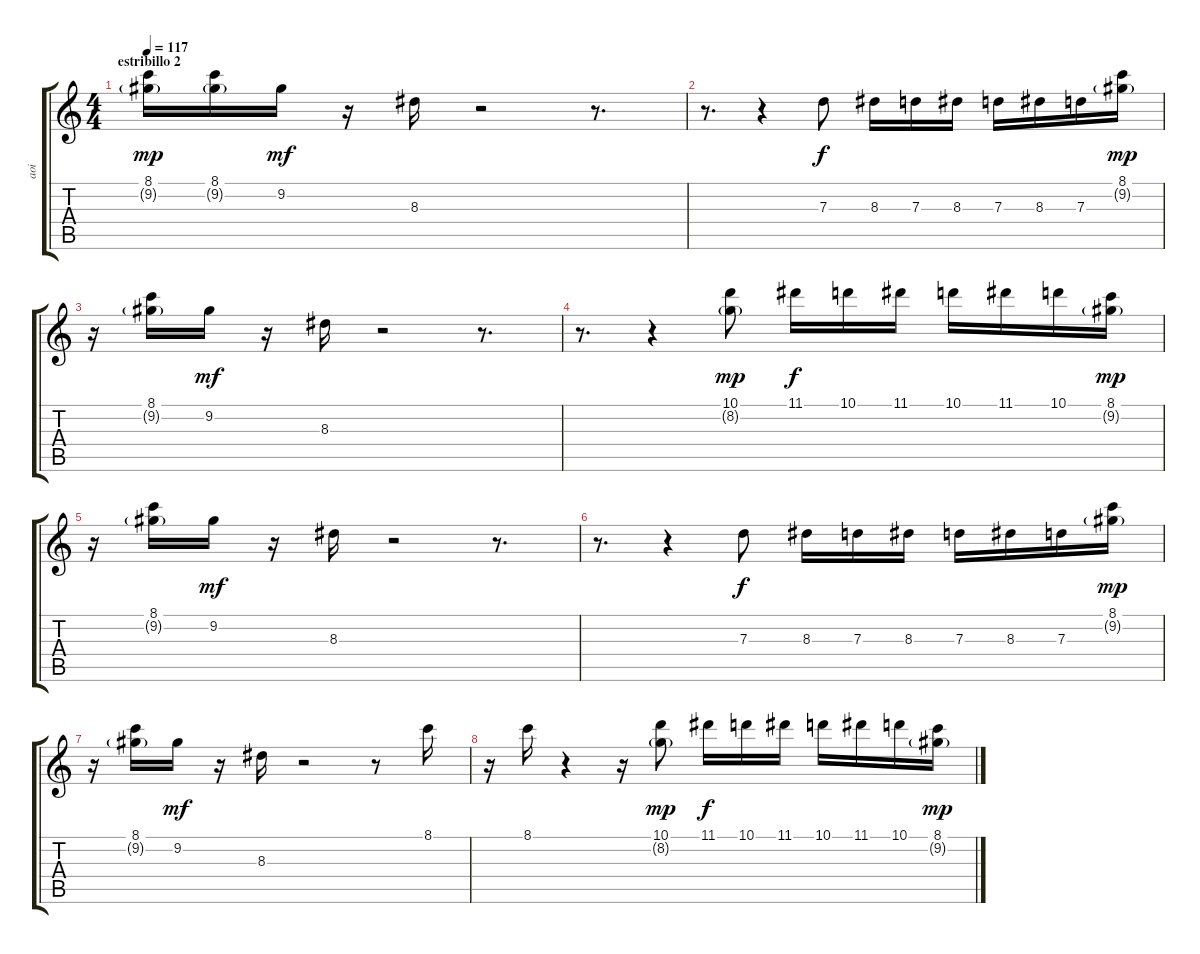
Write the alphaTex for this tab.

\track ("aoi" "aoi") {instrument acousticguitarsteel}
\staff {score tabs}
\tuning (E4 B3 G3 D3 A2 E2) {hide}
\ts (4 4)
\section ("" "estribillo 2")
\tempo 117
\clef g2
\ks c
(8.1 9.2{g}).16{dy mp volume 7 instrument distortionguitar} (8.1 9.2{g}).16 9.2.16{dy mf} r.16 8.3.16 r.2 r.8{d} |
r.8{d} r.4 7.3.8{dy f} 8.3.16 7.3.16 8.3.16 7.3.16 8.3.16 7.3.16 (8.1 9.2{g}).16{dy mp} |
r.16 (8.1 9.2{g}).16 9.2.16{dy mf} r.16 8.3.16 r.2 r.8{d} |
r.8{d} r.4 (10.1 8.2{g}).8{dy mp} 11.1.16{dy f} 10.1.16 11.1.16 10.1.16 11.1.16 10.1.16 (8.1 9.2{g}).16{dy mp} |
r.16 (8.1 9.2{g}).16 9.2.16{dy mf} r.16 8.3.16 r.2 r.8{d} |
r.8{d} r.4 7.3.8{dy f} 8.3.16 7.3.16 8.3.16 7.3.16 8.3.16 7.3.16 (8.1 9.2{g}).16{dy mp} |
r.16 (8.1 9.2{g}).16 9.2.16{dy mf} r.16 8.3.16 r.2 r.8 8.1.16 |
r.16 8.1.16 r.4 r.16 (10.1 8.2{g}).8{dy mp} 11.1.16{dy f} 10.1.16 11.1.16 10.1.16 11.1.16 10.1.16 (8.1 9.2{g}).16{dy mp}
